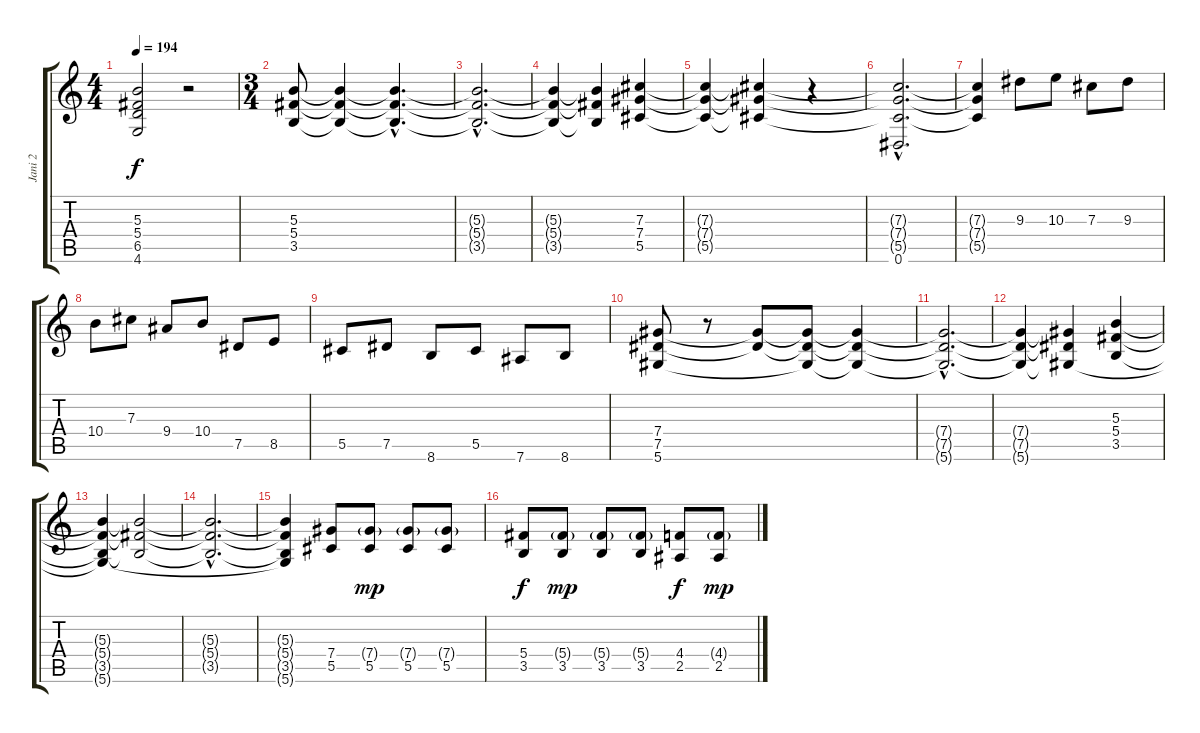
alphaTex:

\track ("Jani 2" "Jani 2") {instrument distortionguitar}
\staff {score tabs}
\tuning (Eb4 Bb3 Gb3 Db3 Ab2 Eb2) {hide}
\ts (4 4)
\tempo 194
\clef g2
\ks c
(5.3 5.4 6.5{t} 4.6{t}).2{dy f} r.2 |
\ts (3 4)
(5.3 5.4 3.5).8 (5.3{t} 5.4{t} 3.5{t}).4 (5.3{hac t} 5.4{hac t} 3.5{hac t}).4{d} |
(5.3{hac t} 5.4{hac t} 3.5{hac t}).2{d} |
(5.3{t} 5.4{t} 3.5{t}).4 (5.3{t} 5.4{t} 3.5{t}).4 (7.3 7.4 5.5).4 |
(7.3{t} 7.4{t} 5.5{t}).4 (7.3{t} 7.4{t} 5.5{t}).4 r.4 |
(7.3{hac t} 7.4{hac t} 5.5{hac t} 0.6{hac}).2{d} |
(7.3{t} 7.4{t} 5.5{t}).4 9.3.8 10.3.8 7.3.8 9.3.8 |
10.4.8 7.3.8 9.4.8 10.4.8 7.5.8 8.5.8 |
5.5.8 7.5.8 8.6.8 5.5.8 7.6.8 8.6.8 |
(7.4 7.5 5.6).8 r.8 (7.4{t} 7.5{t}).8 (7.4{t} 7.5{t} 5.6{t}).8 (7.4{t} 7.5{t} 5.6{t}).4 |
(7.4{hac t} 7.5{hac t} 5.6{hac t}).2{d} |
(7.4{t} 7.5{t} 5.6{t}).4 (7.4{t} 7.5{t} 5.6{t}).4 (5.3 5.4 3.5).4 |
(5.3{t} 5.4{t} 3.5{t} 5.6{t}).4 (5.3{t} 5.4{t} 3.5{t}).2 |
(5.3{hac t} 5.4{hac t} 3.5{hac t}).2{d} |
(5.3{t} 5.4{t} 3.5{t} 5.6{t}).4 (7.4 5.5).8 (7.4{g} 5.5).8{dy mp} (7.4{g} 5.5).8 (7.4{g} 5.5).8 |
(5.4 3.5).8{dy f} (5.4{g} 3.5).8{dy mp} (5.4{g} 3.5).8 (5.4{g} 3.5).8 (4.4 2.5).8{dy f} (4.4{g} 2.5).8{dy mp}
